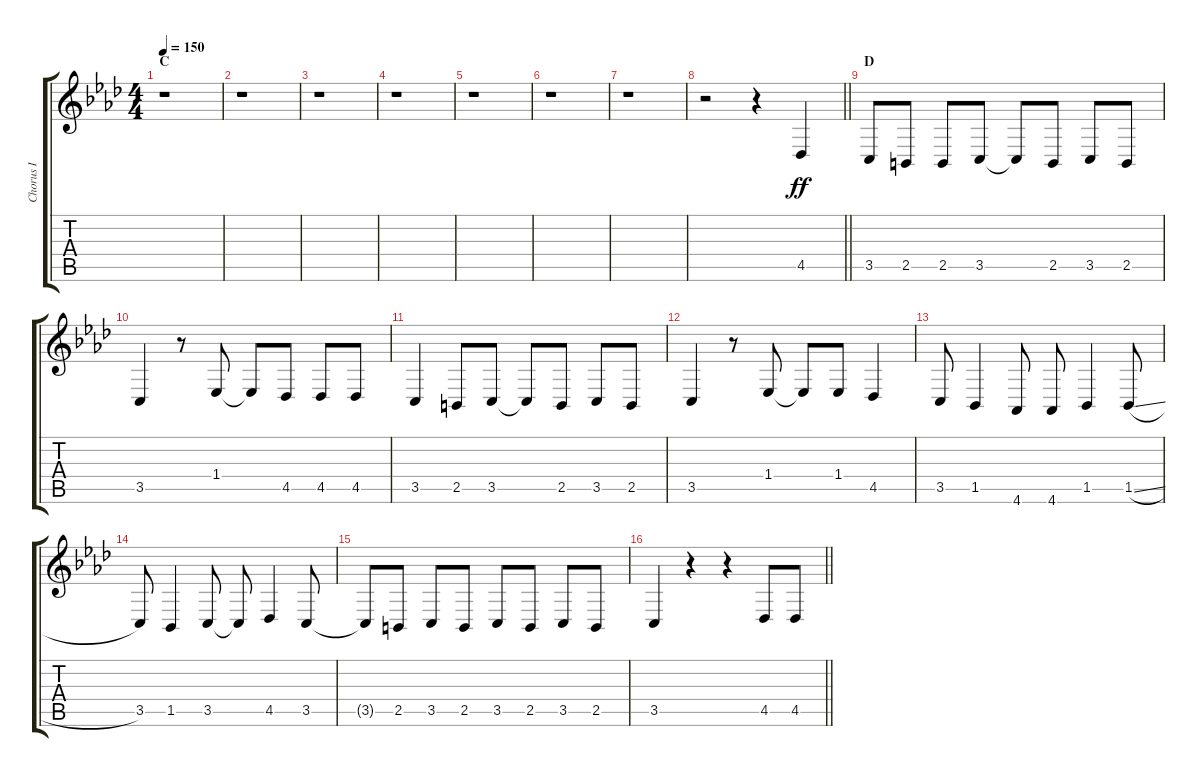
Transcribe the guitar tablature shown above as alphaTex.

\track ("Chorus I" "Chorus I") {instrument voiceoohs}
\staff {score tabs}
\tuning (E4 B3 G3 D3 A2 E2) {hide}
\ts (4 4)
\section ("" "C")
\tempo 150
\clef g2
\ks ab
r.1{dy ff} |
r.1 |
r.1 |
r.1 |
r.1 |
r.1 |
r.1 |
\barLineRight lightlight
r.2 r.4 4.5.4 |
\section ("" "D")
3.5.8 2.5.8 2.5.8 3.5.8 3.5{t}.8 2.5.8 3.5.8 2.5.8 |
3.5.4 r.8 1.4.8 1.4{t}.8 4.5.8 4.5.8 4.5.8 |
3.5.4 2.5.8 3.5.8 3.5{t}.8 2.5.8 3.5.8 2.5.8 |
3.5.4 r.8 1.4.8 1.4{t}.8 1.4.8 4.5.4 |
3.5.8 1.5.4 4.6.8 4.6.8 1.5.4 1.5{sl}.8 |
3.5.8 1.5.4 3.5.8 3.5{t}.8 4.5.4 3.5.8 |
3.5{t}.8 2.5.8 3.5.8 2.5.8 3.5.8 2.5.8 3.5.8 2.5.8 |
\barLineRight lightlight
3.5.4 r.4 r.4 4.5.8 4.5.8
